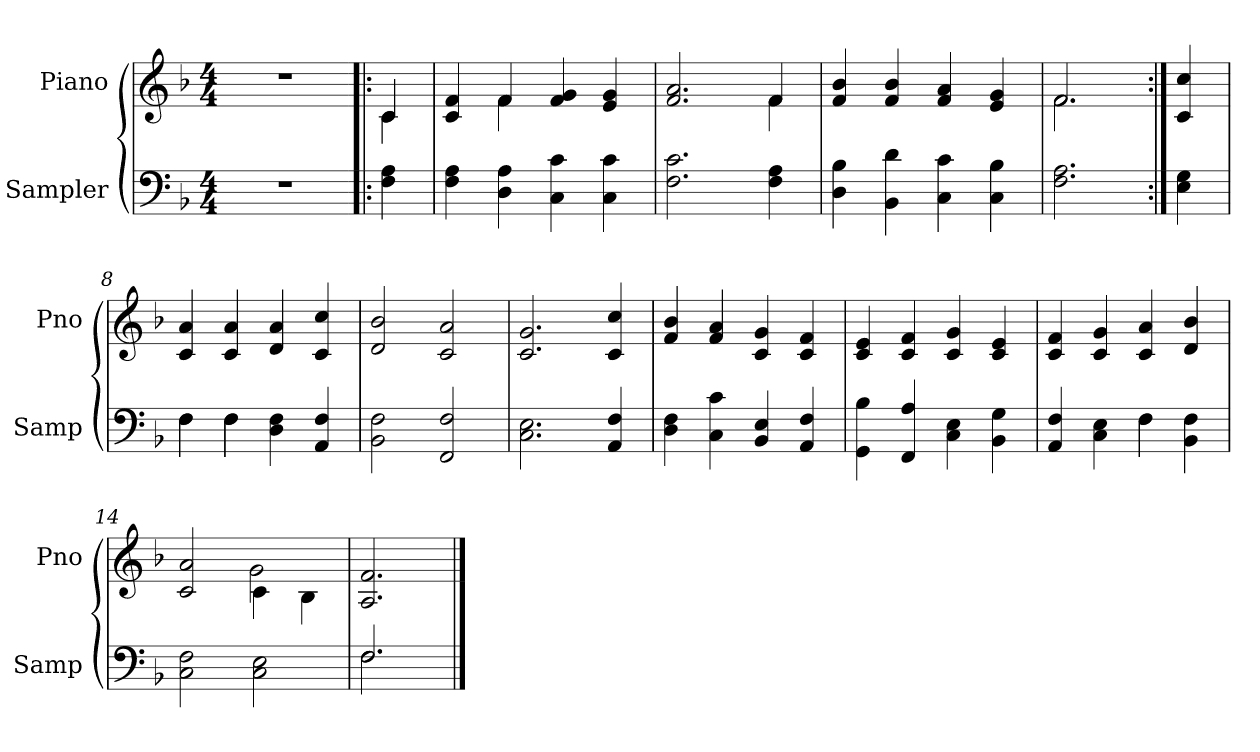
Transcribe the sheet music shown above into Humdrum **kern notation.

**kern	**kern
*part2	*part1
*staff2	*staff1
*I"Sampler	*I"Piano
*I'Samp	*I'Pno
*clefF4	*clefG2
*k[b-]	*k[b-]
*F:	*F:
*M4/4	*M4/4
=1	=1
1r	1r
=2!|:	=2!|:
*	*^
4F 4A	4c/	4c
=3	=3	=3
4F 4A	4c 4f	4ryy
4D 4A	4f/	4f
4C 4c	4f 4g	2ryy
4C 4c	4e 4g	.
=4	=4	=4
2.F 2.c	2.f 2.a	2.ryy
4F 4A	4f/	4f
*	*v	*v
=5	=5
4D 4B-	4f 4b-
4BB- 4d	4f 4b-
4C 4c	4f 4a
4C 4B-	4e 4g
=6	=6
*	*^
2.F 2.A	2.f/	2.f
*	*v	*v
=7:|!	=7:|!
4E 4G	4c 4cc
=8	=8
*^	*
4F\	4F	4c 4a
4F\	4F	4c 4a
4D 4F	2ryy	4d 4a
4AA 4F	.	4c 4cc
*v	*v	*
=9	=9
2BB- 2F	2d 2b-
2FF 2F	2c 2a
=10	=10
2.C 2.E	2.c 2.g
4AA 4F	4c 4cc
=11	=11
4D 4F	4f 4b-
4C 4c	4f 4a
4BB- 4E	4c 4g
4AA 4F	4c 4f
=12	=12
4GG 4B-	4c 4e
4FF 4A	4c 4f
4C 4E	4c 4g
4BB- 4G	4c 4e
=13	=13
*^	*
4AA 4F	2ryy	4c 4f
4C 4E	.	4c 4g
4F\	4F	4c 4a
4BB- 4F	4ryy	4d 4b-
*v	*v	*
=14	=14
*	*^
2C 2F	2c 2a	2ryy
2C 2E	4c\	2g
.	4B-\	.
*	*v	*v
=15	=15
*^	*
2.F/	2.F	2.A 2.f
*v	*v	*
==	==
*-	*-
